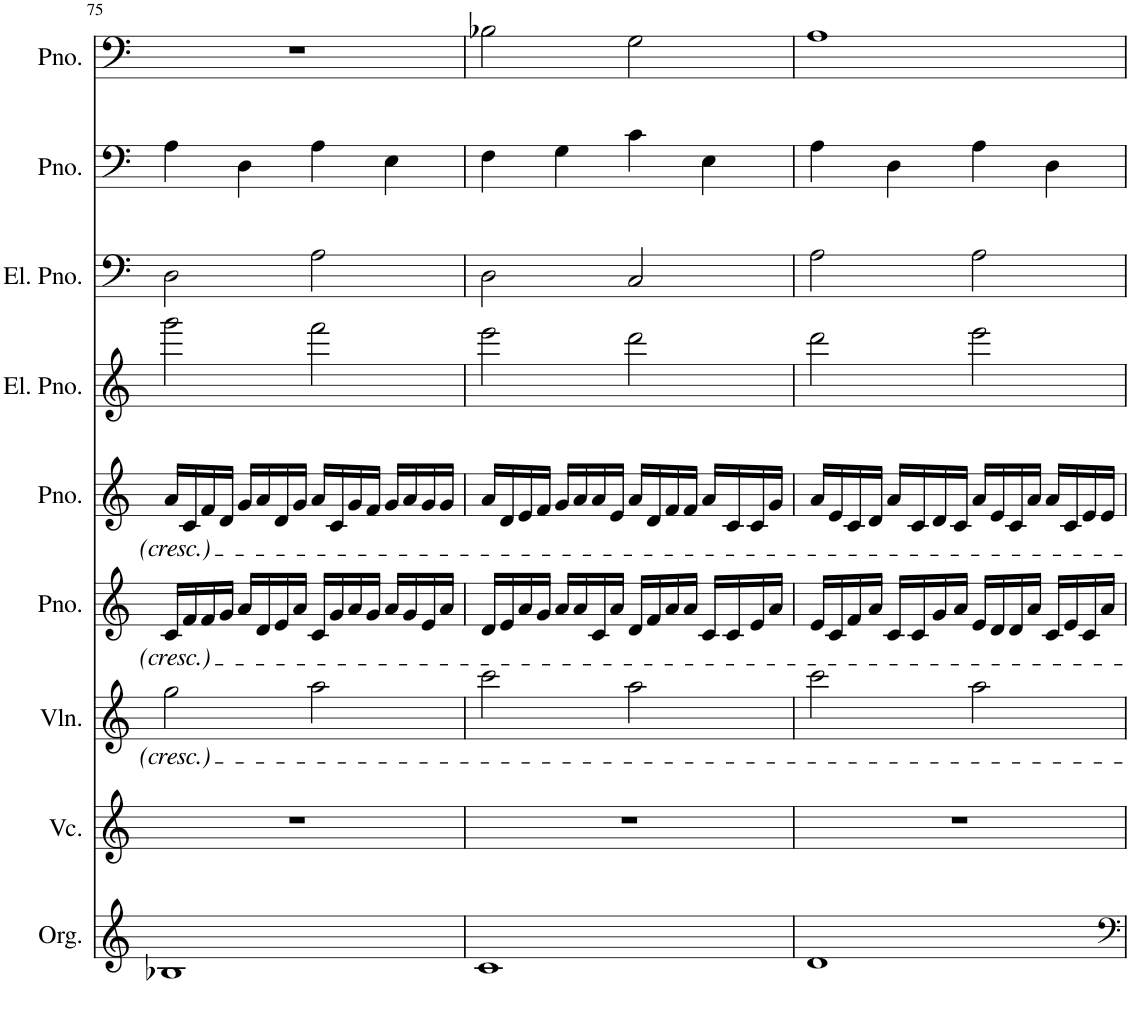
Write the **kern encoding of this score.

**kern	**kern	**kern	**kern	**kern	**kern	**kern	**kern	**kern
*part9	*part8	*part7	*part6	*part5	*part4	*part3	*part2	*part1
*staff9	*staff8	*staff7	*staff6	*staff5	*staff4	*staff3	*staff2	*staff1
*I"オルガン	*I"チェロ	*I"ヴァイオリン	*I"ピアノ	*I"ピアノ	*I"エレクトリックピアノ	*I"エレクトリックピアノ	*I"ピアノ	*I"ピアノ
!!LO:PB:g=z
*clefG2	*clefG2	*clefG2	*clefG2	*clefG2	*clefG2	*clefF4	*clefF4	*clefF4
*k[]	*k[]	*k[]	*k[]	*k[]	*k[]	*k[]	*k[]	*k[]
*M4/4	*M4/4	*M4/4	*M4/4	*M4/4	*M4/4	*M4/4	*M4/4	*M4/4
=75	=75	=75	=75	=75	=75	=75	=75	=75
1B-X	1r	2gg\	16c/LL	16a/LL	2ggg\	2D\	4A\	1r
.	.	.	16f/	16c/	.	.	.	.
.	.	.	16f/	16f/	.	.	.	.
.	.	.	16g/JJ	16d/JJ	.	.	.	.
.	.	.	16a/LL	16g/LL	.	.	4D\	.
.	.	.	16d/	16a/	.	.	.	.
.	.	.	16e/	16d/	.	.	.	.
.	.	.	16a/JJ	16g/JJ	.	.	.	.
.	.	2aa\	16c/LL	16a/LL	2fff\	2A\	4A\	.
.	.	.	16g/	16c/	.	.	.	.
.	.	.	16a/	16g/	.	.	.	.
.	.	.	16g/JJ	16f/JJ	.	.	.	.
.	.	.	16a/LL	16g/LL	.	.	4E\	.
.	.	.	16g/	16a/	.	.	.	.
.	.	.	16e/	16g/	.	.	.	.
.	.	.	16a/JJ	16g/JJ	.	.	.	.
=76	=76	=76	=76	=76	=76	=76	=76	=76
1c	1r	2ccc\	16d/LL	16a/LL	2eee\	2D\	4F\	2B-X\
.	.	.	16e/	16d/	.	.	.	.
.	.	.	16a/	16e/	.	.	.	.
.	.	.	16g/JJ	16f/JJ	.	.	.	.
.	.	.	16a/LL	16g/LL	.	.	4G\	.
.	.	.	16a/	16a/	.	.	.	.
.	.	.	16c/	16a/	.	.	.	.
.	.	.	16a/JJ	16e/JJ	.	.	.	.
.	.	2aa\	16d/LL	16a/LL	2ddd\	2C/	4c\	2G\
.	.	.	16f/	16d/	.	.	.	.
.	.	.	16a/	16f/	.	.	.	.
.	.	.	16a/JJ	16f/JJ	.	.	.	.
.	.	.	16c/LL	16a/LL	.	.	4E\	.
.	.	.	16c/	16c/	.	.	.	.
.	.	.	16e/	16c/	.	.	.	.
.	.	.	16a/JJ	16g/JJ	.	.	.	.
=77	=77	=77	=77	=77	=77	=77	=77	=77
1d	1r	2ccc\	16e/LL	16a/LL	2ddd\	2A\	4A\	1A
.	.	.	16c/	16e/	.	.	.	.
.	.	.	16f/	16c/	.	.	.	.
.	.	.	16a/JJ	16d/JJ	.	.	.	.
.	.	.	16c/LL	16a/LL	.	.	4D\	.
.	.	.	16c/	16c/	.	.	.	.
.	.	.	16g/	16d/	.	.	.	.
.	.	.	16a/JJ	16c/JJ	.	.	.	.
.	.	2aa\	16e/LL	16a/LL	2eee\	2A\	4A\	.
.	.	.	16d/	16e/	.	.	.	.
.	.	.	16d/	16c/	.	.	.	.
.	.	.	16a/JJ	16a/JJ	.	.	.	.
.	.	.	16c/LL	16a/LL	.	.	4D\	.
.	.	.	16e/	16c/	.	.	.	.
.	.	.	16c/	16e/	.	.	.	.
.	.	.	16a/JJ	16e/JJ	.	.	.	.
=	=	=	=	=	=	=	=	=
*-	*-	*-	*-	*-	*-	*-	*-	*-
